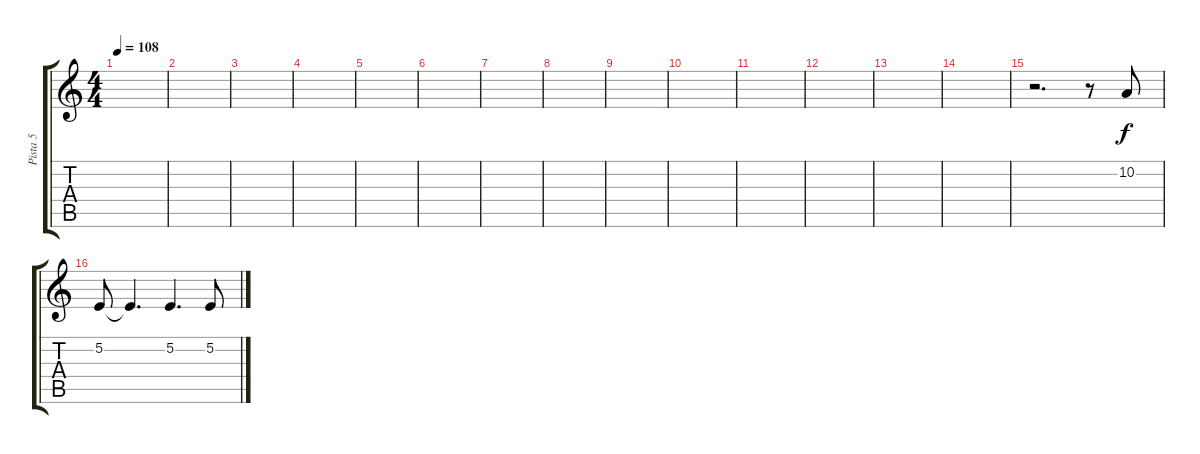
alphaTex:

\track ("Pista 5" "Pista 5") {instrument electricgrandpiano}
\staff {score tabs}
\tuning (E4 B3 G3 D3 A2 E2) {hide}
\ts (4 4)
\tempo 108
\clef g2
\ks c
|
|
|
|
|
|
|
|
|
|
|
|
|
|
r.2{d} r.8 10.2.8 |
5.2.8 5.2{t}.4{d} 5.2.4{d} 5.2.8
